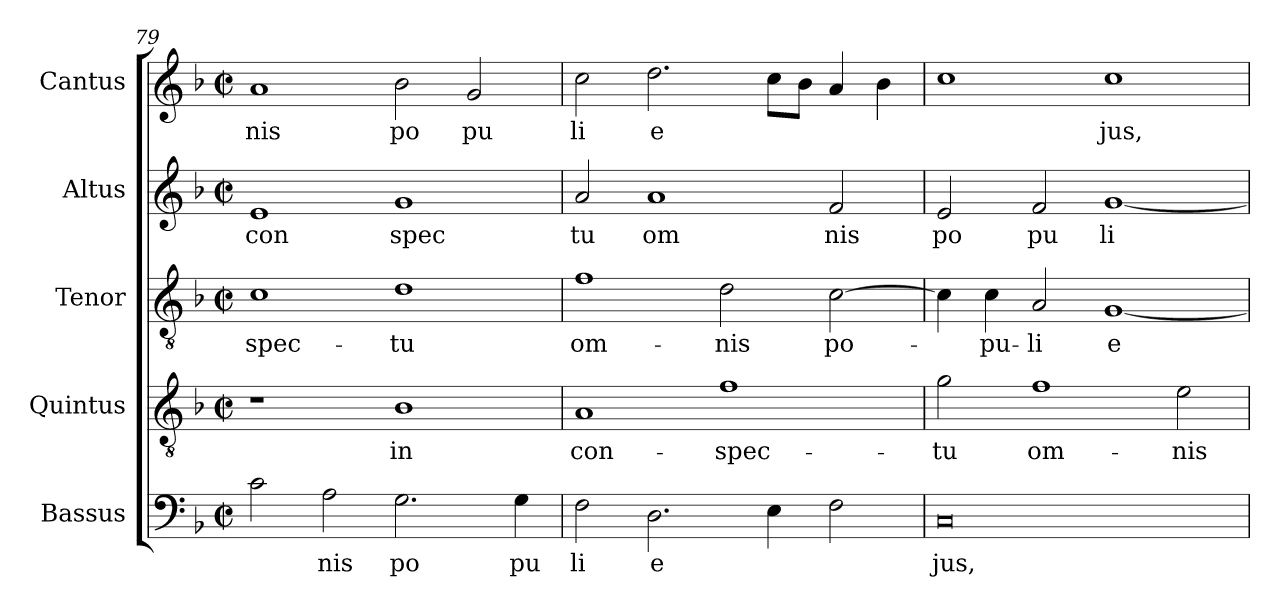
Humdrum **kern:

**kern	**text	**kern	**text	**kern	**text	**kern	**text	**kern	**text
*part5	*part5	*part4	*part4	*part3	*part3	*part2	*part2	*part1	*part1
*staff5	*staff5	*staff4	*staff4	*staff3	*staff3	*staff2	*staff2	*staff1	*staff1
*I"Bassus	*	*I"Quintus	*	*I"Tenor	*	*I"Altus	*	*I"Cantus	*
*clefF4	*	*clefGv2	*	*clefGv2	*	*clefG2	*	*clefG2	*
*k[b-]	*	*k[b-]	*	*k[b-]	*	*k[b-]	*	*k[b-]	*
*F:	*	*F:	*	*F:	*	*F:	*	*F:	*
*M2/2	*	*M2/2	*	*M2/2	*	*M2/2	*	*M2/2	*
*met(c|)	*	*met(c|)	*	*met(c|)	*	*met(c|)	*	*met(c|)	*
=79	=79	=79	=79	=79	=79	=79	=79	=79	=79
!	!	!	!	!	!LO:LY:b:cj	!	!LO:LY:b:cj	!	!LO:LY:b:cj
2c\	.	1r	.	1c	-spec-	1e	con	1a	nis
!	!LO:LY:b:cj	!	!	!	!	!	!	!	!
2A\	nis	.	.	.	.	.	.	.	.
!	!LO:LY:b:cj	!	!LO:LY:b:cj	!	!LO:LY:b:cj	!	!LO:LY:b:cj	!	!LO:LY:b:cj
2.G\	po	1B-	in	1d	-tu	1g	spec	2b-\	po
!	!	!	!	!	!	!	!	!	!LO:LY:b:cj
.	.	.	.	.	.	.	.	2g/	pu
!	!LO:LY:b:cj	!	!	!	!	!	!	!	!
4G\	pu	.	.	.	.	.	.	.	.
=80	=80	=80	=80	=80	=80	=80	=80	=80	=80
!	!LO:LY:b:cj	!	!LO:LY:b:cj	!	!LO:LY:b:cj	!	!LO:LY:b:cj	!	!LO:LY:b:cj
2F\	li	1A	con-	1f	om-	2a/	tu	2cc\	li
!	!LO:LY:b:cj	!	!	!	!	!	!LO:LY:b:cj	!	!LO:LY:b:cj
2.D\	e	.	.	.	.	1a	om	2.dd\	e
!	!	!	!LO:LY:b:cj	!	!LO:LY:b:cj	!	!	!	!
.	.	1f	-spec-	2d\	-nis	.	.	.	.
4E\	.	.	.	.	.	.	.	8cc\L	.
.	.	.	.	.	.	.	.	8b-\J	.
!	!	!	!	!	!LO:LY:b:cj	!	!LO:LY:b:cj	!	!
2F\	.	.	.	[>2c\	po-	2f/	nis	4a/	.
.	.	.	.	.	.	.	.	4b-\	.
=81	=81	=81	=81	=81	=81	=81	=81	=81	=81
!	!LO:LY:b:cj	!	!LO:LY:b:cj	!	!	!	!LO:LY:b:cj	!	!
0C	jus,	2g\	-tu	4c\]	.	2e/	po	1cc	.
!	!	!	!	!	!LO:LY:b:cj	!	!	!	!
.	.	.	.	4c\	-pu-	.	.	.	.
!	!	!	!LO:LY:b:cj	!	!LO:LY:b:cj	!	!LO:LY:b:cj	!	!
.	.	1f	om-	2A/	-li	2f/	pu	.	.
!	!	!	!	!	!LO:LY:b:rj	!	!LO:LY:b:cj	!	!LO:LY:b:cj
.	.	.	.	[<1G	e-	[<1g	li	1cc	jus,
!	!	!	!LO:LY:b:cj	!	!	!	!	!	!
.	.	2e\	-nis	.	.	.	.	.	.
=	=	=	=	=	=	=	=	=	=
*-	*-	*-	*-	*-	*-	*-	*-	*-	*-
